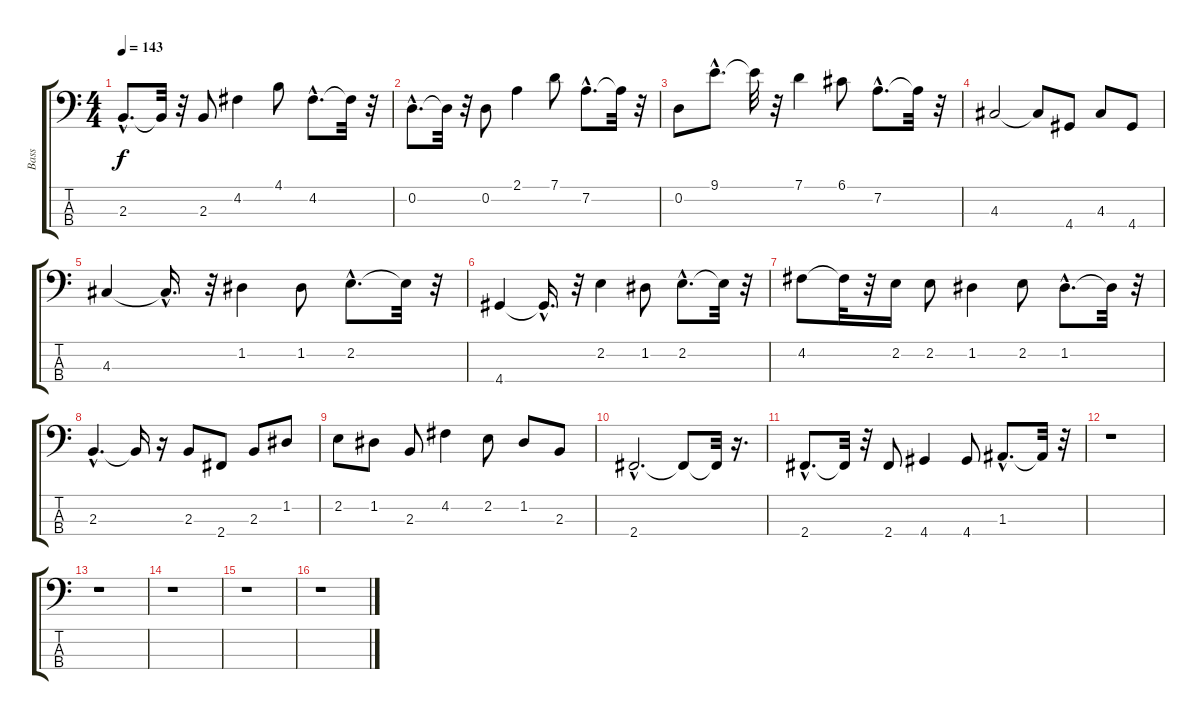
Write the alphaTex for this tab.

\track ("Bass" "Bass") {instrument electricbasspick}
\staff {score tabs}
\tuning (G2 D2 A1 E1) {hide}
\ts (4 4)
\tempo 143
\clef f4
\ks c
2.3{hac}.8{d dy f} 2.3{t}.32 r.32 2.3.8 4.2.4 4.1.8 4.2{hac}.8{d} 4.2{t}.32 r.32 |
0.2{hac}.8{d} 0.2{t}.32 r.32 0.2.8 2.1.4 7.1.8 7.2{hac}.8{d} 7.2{t}.32 r.32 |
0.2.8 9.1{hac}.8{d} 9.1{t}.32 r.32 7.1.4 6.1.8 7.2{hac}.8{d} 7.2{t}.32 r.32 |
4.3.2 4.3{t}.8 4.4.8 4.3.8 4.4.8 |
4.3.4 4.3{hac t}.16{d} r.32 1.2.4 1.2.8 2.2{hac}.8{d} 2.2{t}.32 r.32 |
4.4.4 4.4{hac t}.16{d} r.32 2.2.4 1.2.8 2.2{hac}.8{d} 2.2{t}.32 r.32 |
4.2.8 4.2{t}.32 r.32 2.2.16 2.2.8 1.2.4 2.2.8 1.2{hac}.8{d} 1.2{t}.32 r.32 |
2.3{hac}.4{d} 2.3{t}.16 r.16 2.3.8 2.4.8 2.3.8 1.2.8 |
2.2.8 1.2.8 2.3.8 4.2.4 2.2.8 1.2.8 2.3.8 |
2.4{hac}.2{d} 2.4{t}.8 2.4{t}.32 r.16{d} |
2.4{hac}.8{d} 2.4{t}.32 r.32 2.4.8 4.4.4 4.4.8 1.3{hac}.8{d} 1.3{t}.32 r.32 |
r.1 |
r.1 |
r.1 |
r.1 |
r.1
